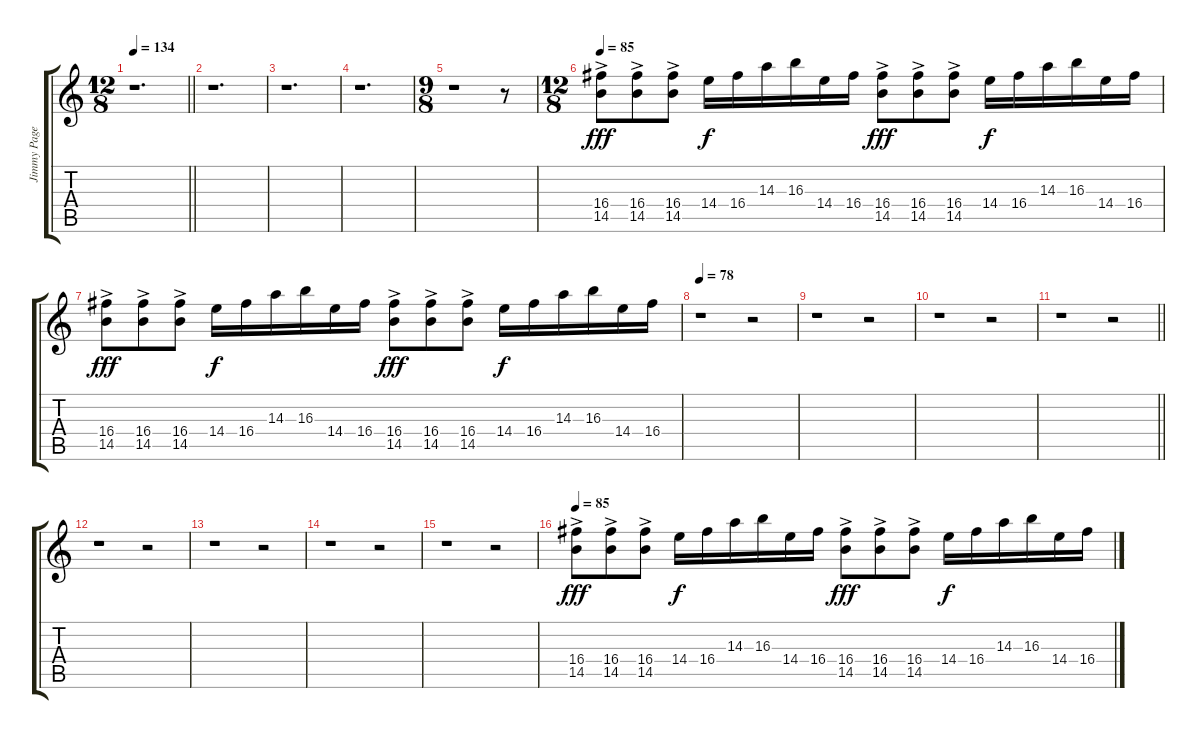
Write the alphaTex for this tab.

\track ("Jimmy Page - Guitar" "Jimmy Page") {instrument overdrivenguitar}
\staff {score tabs}
\tuning (E4 B3 G3 D3 A2 E2) {hide}
\ts (12 8)
\tempo 134
\clef g2
\barLineRight lightlight
\ks c
r.1{d dy fff} |
r.1{d} |
r.1{d} |
r.1{d} |
\ts (9 8)
r.1 r.8 |
\ts (12 8)
\tempo 85
(16.4{ac} 14.5{ac}).8 (16.4{ac} 14.5{ac}).8 (16.4{ac} 14.5{ac}).8 14.4.16{dy f} 16.4.16 14.3.16 16.3.16 14.4.16 16.4.16 (16.4{ac} 14.5{ac}).8{dy fff} (16.4{ac} 14.5{ac}).8 (16.4{ac} 14.5{ac}).8 14.4.16{dy f} 16.4.16 14.3.16 16.3.16 14.4.16 16.4.16 |
(16.4{ac} 14.5{ac}).8{dy fff} (16.4{ac} 14.5{ac}).8 (16.4{ac} 14.5{ac}).8 14.4.16{dy f} 16.4.16 14.3.16 16.3.16 14.4.16 16.4.16 (16.4{ac} 14.5{ac}).8{dy fff} (16.4{ac} 14.5{ac}).8 (16.4{ac} 14.5{ac}).8 14.4.16{dy f} 16.4.16 14.3.16 16.3.16 14.4.16 16.4.16 |
\tempo 78
r.1 r.2 |
r.1 r.2 |
r.1 r.2 |
\barLineRight lightlight
r.1 r.2 |
r.1 r.2 |
r.1 r.2 |
r.1 r.2 |
r.1 r.2 |
\tempo 85
(16.4{ac} 14.5{ac}).8{dy fff} (16.4{ac} 14.5{ac}).8 (16.4{ac} 14.5{ac}).8 14.4.16{dy f} 16.4.16 14.3.16 16.3.16 14.4.16 16.4.16 (16.4{ac} 14.5{ac}).8{dy fff} (16.4{ac} 14.5{ac}).8 (16.4{ac} 14.5{ac}).8 14.4.16{dy f} 16.4.16 14.3.16 16.3.16 14.4.16 16.4.16
